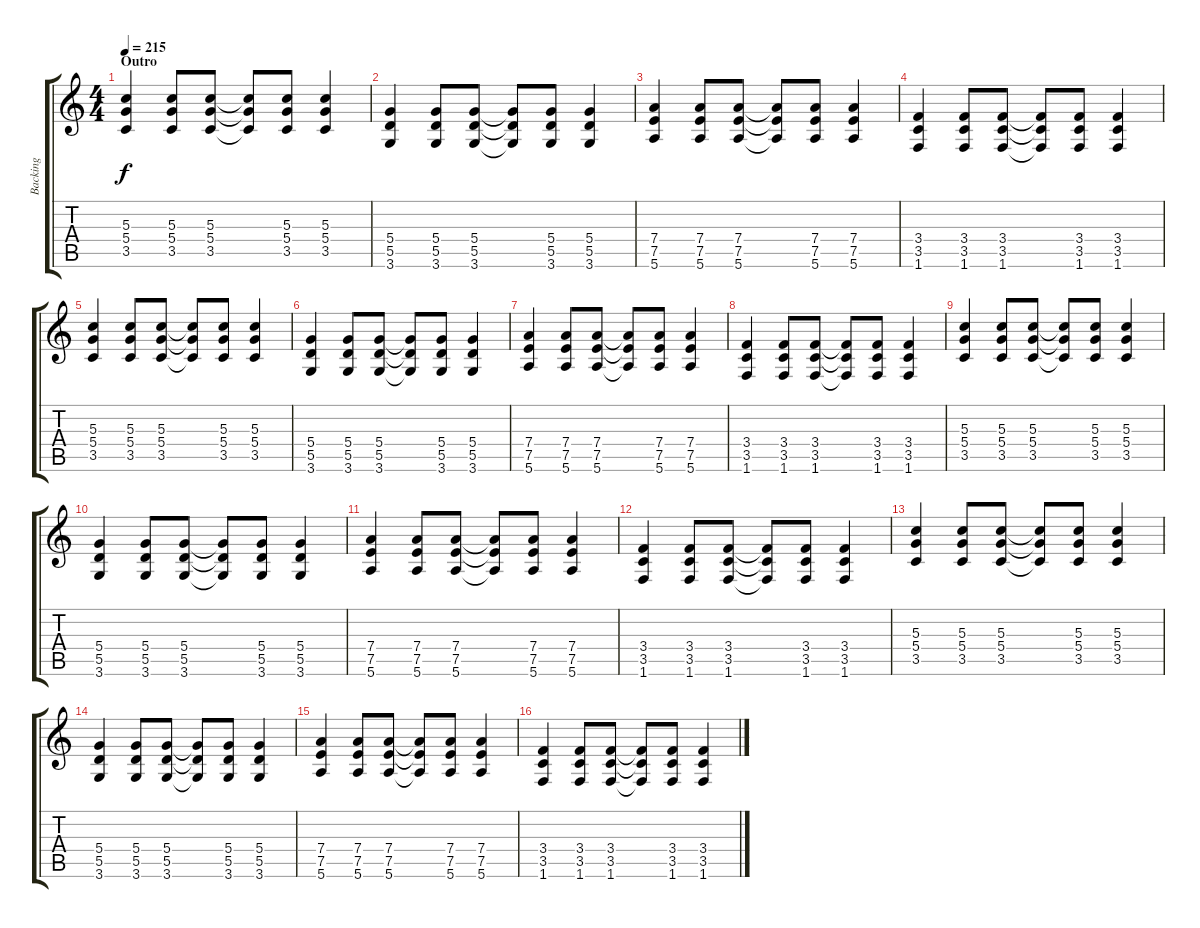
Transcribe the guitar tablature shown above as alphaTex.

\track ("Backing" "Backing") {instrument distortionguitar}
\staff {score tabs}
\tuning (E4 B3 G3 D3 A2 E2) {hide}
\ts (4 4)
\section ("" "Outro")
\tempo 215
\clef g2
\ks c
(5.3 5.4 3.5).4{dy f} (5.3 5.4 3.5).8 (5.3 5.4 3.5).8 (5.3{t} 5.4{t} 3.5{t}).8 (5.3 5.4 3.5).8 (5.3 5.4 3.5).4 |
(5.4 5.5 3.6).4 (5.4 5.5 3.6).8 (5.4 5.5 3.6).8 (5.4{t} 5.5{t} 3.6{t}).8 (5.4 5.5 3.6).8 (5.4 5.5 3.6).4 |
(7.4 7.5 5.6).4 (7.4 7.5 5.6).8 (7.4 7.5 5.6).8 (7.4{t} 7.5{t} 5.6{t}).8 (7.4 7.5 5.6).8 (7.4 7.5 5.6).4 |
(3.4 3.5 1.6).4 (3.4 3.5 1.6).8 (3.4 3.5 1.6).8 (3.4{t} 3.5{t} 1.6{t}).8 (3.4 3.5 1.6).8 (3.4 3.5 1.6).4 |
(5.3 5.4 3.5).4 (5.3 5.4 3.5).8 (5.3 5.4 3.5).8 (5.3{t} 5.4{t} 3.5{t}).8 (5.3 5.4 3.5).8 (5.3 5.4 3.5).4 |
(5.4 5.5 3.6).4 (5.4 5.5 3.6).8 (5.4 5.5 3.6).8 (5.4{t} 5.5{t} 3.6{t}).8 (5.4 5.5 3.6).8 (5.4 5.5 3.6).4 |
(7.4 7.5 5.6).4 (7.4 7.5 5.6).8 (7.4 7.5 5.6).8 (7.4{t} 7.5{t} 5.6{t}).8 (7.4 7.5 5.6).8 (7.4 7.5 5.6).4 |
(3.4 3.5 1.6).4 (3.4 3.5 1.6).8 (3.4 3.5 1.6).8 (3.4{t} 3.5{t} 1.6{t}).8 (3.4 3.5 1.6).8 (3.4 3.5 1.6).4 |
(5.3 5.4 3.5).4 (5.3 5.4 3.5).8 (5.3 5.4 3.5).8 (5.3{t} 5.4{t} 3.5{t}).8 (5.3 5.4 3.5).8 (5.3 5.4 3.5).4 |
(5.4 5.5 3.6).4 (5.4 5.5 3.6).8 (5.4 5.5 3.6).8 (5.4{t} 5.5{t} 3.6{t}).8 (5.4 5.5 3.6).8 (5.4 5.5 3.6).4 |
(7.4 7.5 5.6).4 (7.4 7.5 5.6).8 (7.4 7.5 5.6).8 (7.4{t} 7.5{t} 5.6{t}).8 (7.4 7.5 5.6).8 (7.4 7.5 5.6).4 |
(3.4 3.5 1.6).4 (3.4 3.5 1.6).8 (3.4 3.5 1.6).8 (3.4{t} 3.5{t} 1.6{t}).8 (3.4 3.5 1.6).8 (3.4 3.5 1.6).4 |
(5.3 5.4 3.5).4 (5.3 5.4 3.5).8 (5.3 5.4 3.5).8 (5.3{t} 5.4{t} 3.5{t}).8 (5.3 5.4 3.5).8 (5.3 5.4 3.5).4 |
(5.4 5.5 3.6).4 (5.4 5.5 3.6).8 (5.4 5.5 3.6).8 (5.4{t} 5.5{t} 3.6{t}).8 (5.4 5.5 3.6).8 (5.4 5.5 3.6).4 |
(7.4 7.5 5.6).4 (7.4 7.5 5.6).8 (7.4 7.5 5.6).8 (7.4{t} 7.5{t} 5.6{t}).8 (7.4 7.5 5.6).8 (7.4 7.5 5.6).4 |
(3.4 3.5 1.6).4 (3.4 3.5 1.6).8 (3.4 3.5 1.6).8 (3.4{t} 3.5{t} 1.6{t}).8 (3.4 3.5 1.6).8 (3.4 3.5 1.6).4
